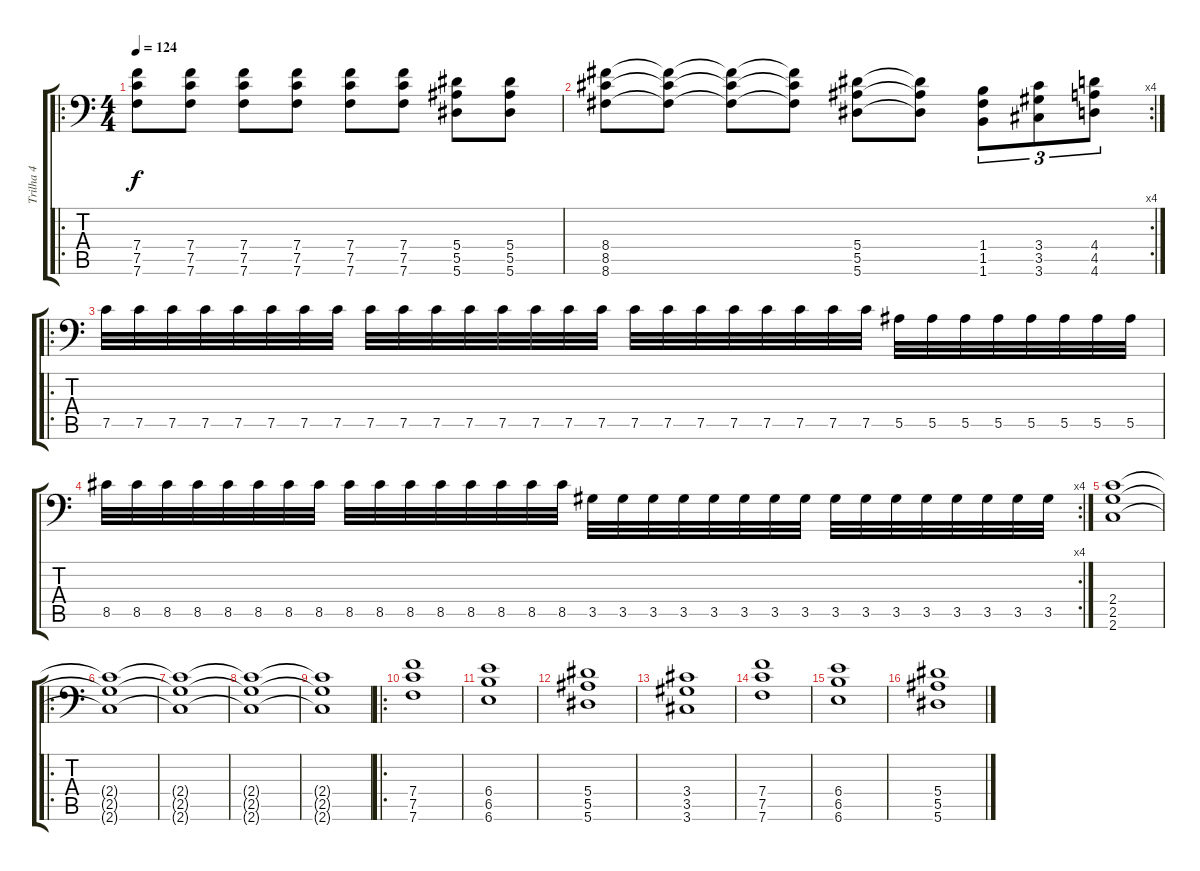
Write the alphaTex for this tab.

\track ("Trilha 4" "Trilha 4") {instrument overdrivenguitar}
\staff {score tabs}
\tuning (C4 G3 Eb3 Bb2 F2 Bb1) {hide}
\ro
\ts (4 4)
\tempo 124
\clef f4
\ks c
(7.4 7.5 7.6).8{dy f} (7.4 7.5 7.6).8 (7.4 7.5 7.6).8 (7.4 7.5 7.6).8 (7.4 7.5 7.6).8 (7.4 7.5 7.6).8 (5.4 5.5 5.6).8 (5.4 5.5 5.6).8 |
\rc 4
(8.4 8.5 8.6).8 (8.4{t} 8.5{t} 8.6{t}).8 (8.4{t} 8.5{t} 8.6{t}).8 (8.4{t} 8.5{t} 8.6{t}).8 (5.4 5.5 5.6).8 (5.4{t} 5.5{t} 5.6{t}).8 (1.4 1.5 1.6).8{tu (3 2)} (3.4 3.5 3.6).8{tu (3 2)} (4.4 4.5 4.6).8{tu (3 2)} |
\ro
7.5.32 7.5.32 7.5.32 7.5.32 7.5.32 7.5.32 7.5.32 7.5.32 7.5.32 7.5.32 7.5.32 7.5.32 7.5.32 7.5.32 7.5.32 7.5.32 7.5.32 7.5.32 7.5.32 7.5.32 7.5.32 7.5.32 7.5.32 7.5.32 5.5.32 5.5.32 5.5.32 5.5.32 5.5.32 5.5.32 5.5.32 5.5.32 |
\rc 4
8.5.32 8.5.32 8.5.32 8.5.32 8.5.32 8.5.32 8.5.32 8.5.32 8.5.32 8.5.32 8.5.32 8.5.32 8.5.32 8.5.32 8.5.32 8.5.32 3.5.32 3.5.32 3.5.32 3.5.32 3.5.32 3.5.32 3.5.32 3.5.32 3.5.32 3.5.32 3.5.32 3.5.32 3.5.32 3.5.32 3.5.32 3.5.32 |
(2.4 2.5 2.6).1 |
\ro
(2.4{t} 2.5{t} 2.6{t}).1{volume 0} |
(2.4{t} 2.5{t} 2.6{t}).1 |
(2.4{t} 2.5{t} 2.6{t}).1 |
(2.4{t} 2.5{t} 2.6{t}).1 |
\ro
(7.4 7.5 7.6).1 |
(6.4 6.5 6.6).1 |
(5.4 5.5 5.6).1 |
(3.4 3.5 3.6).1 |
(7.4 7.5 7.6).1 |
(6.4 6.5 6.6).1 |
(5.4 5.5 5.6).1
